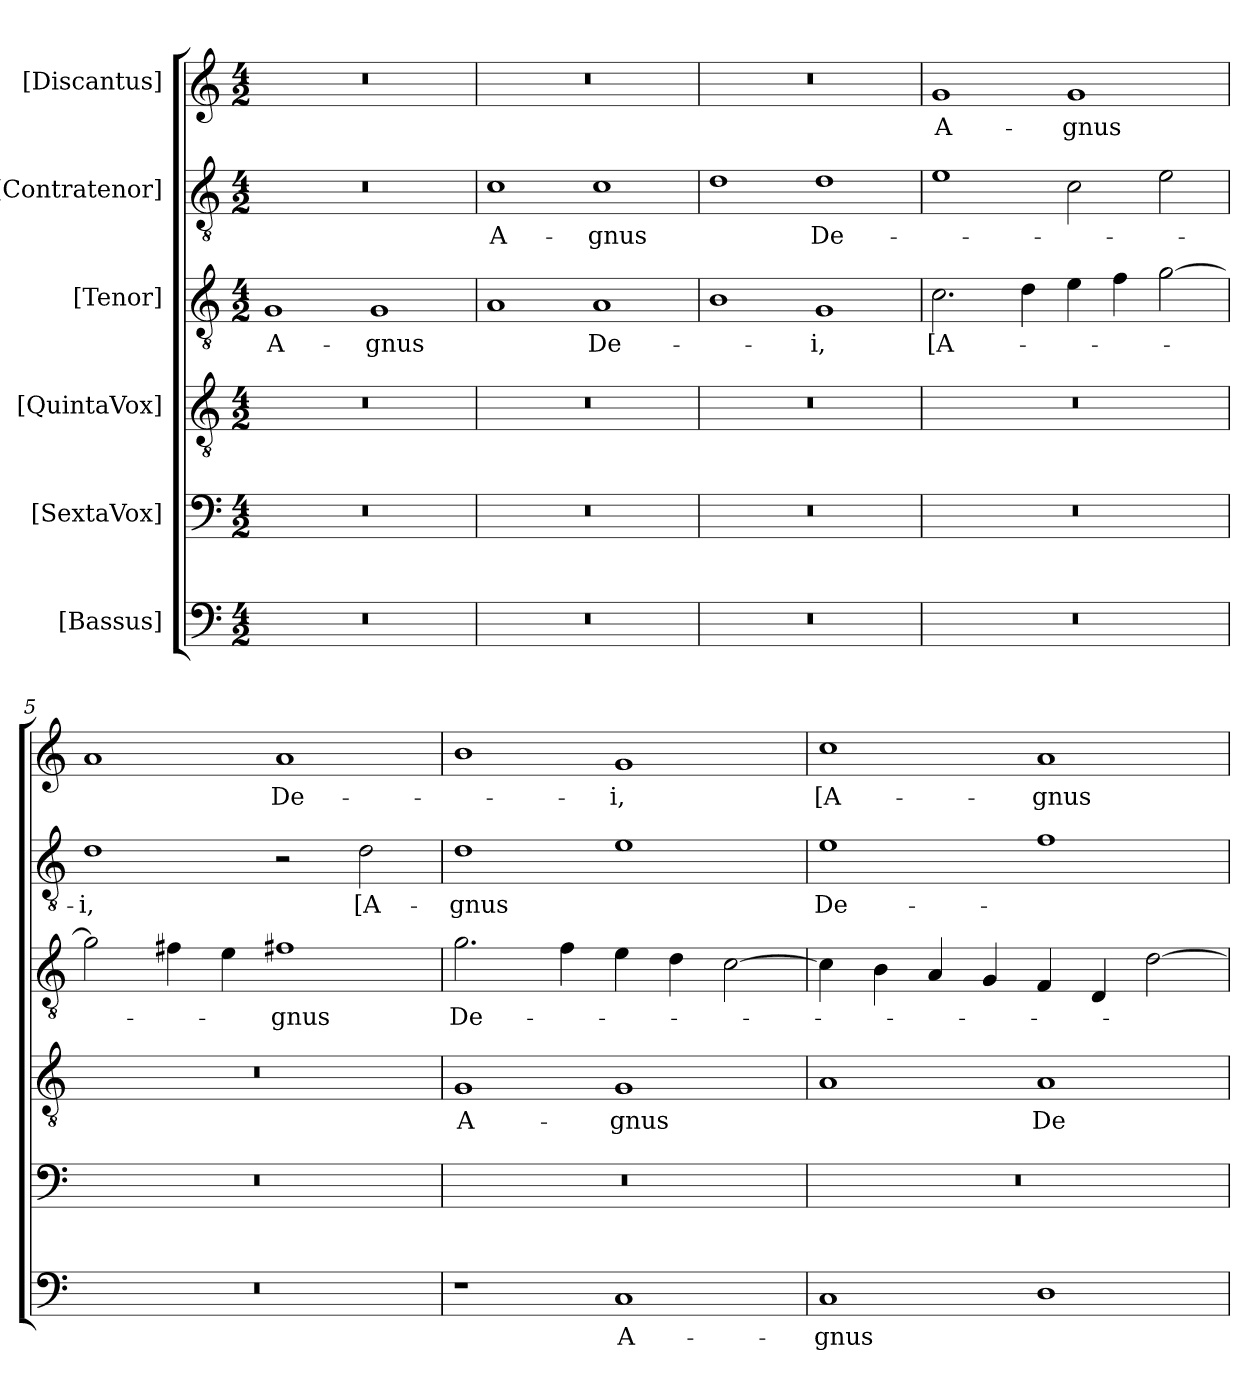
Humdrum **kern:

**kern	**text	**kern	**kern	**text	**kern	**text	**kern	**text	**kern	**text
*part6	*part6	*part5	*part4	*part4	*part3	*part3	*part2	*part2	*part1	*part1
*staff6	*staff6	*staff5	*staff4	*staff4	*staff3	*staff3	*staff2	*staff2	*staff1	*staff1
*I"[Bassus]	*	*I"[SextaVox]	*I"[QuintaVox]	*	*I"[Tenor]	*	*I"[Contratenor]	*	*I"[Discantus]	*
*clefF4	*	*clefF4	*clefGv2	*	*clefGv2	*	*clefGv2	*	*clefG2	*
*k[]	*	*k[]	*k[]	*	*k[]	*	*k[]	*	*k[]	*
*M4/2	*	*M4/2	*M4/2	*	*M4/2	*	*M4/2	*	*M4/2	*
=1	=1	=1	=1	=1	=1	=1	=1	=1	=1	=1
0r	.	0r	0r	.	1G/	A-	0r	.	0r	.
.	.	.	.	.	1G/	-gnus	.	.	.	.
=2	=2	=2	=2	=2	=2	=2	=2	=2	=2	=2
0r	.	0r	0r	.	1A/	.	1c\	A-	0r	.
.	.	.	.	.	1A/	De-	1c\	-gnus	.	.
=3	=3	=3	=3	=3	=3	=3	=3	=3	=3	=3
0r	.	0r	0r	.	1B\	.	1d\	.	0r	.
.	.	.	.	.	1G/	-i,	1d\	De-	.	.
=4	=4	=4	=4	=4	=4	=4	=4	=4	=4	=4
0r	.	0r	0r	.	2.c\	[A-	1e\	.	1g/	A-
.	.	.	.	.	4d\	.	.	.	.	.
.	.	.	.	.	4e\	.	2c\	.	1g/	-gnus
.	.	.	.	.	4f\	.	.	.	.	.
.	.	.	.	.	[2g\	.	2e\	.	.	.
=5	=5	=5	=5	=5	=5	=5	=5	=5	=5	=5
0r	.	0r	0r	.	2g\]	.	1d\	-i,	1a/	.
.	.	.	.	.	4f#X\	.	.	.	.	.
.	.	.	.	.	4e\	.	.	.	.	.
.	.	.	.	.	1f#X\	-gnus	2r	.	1a/	De-
.	.	.	.	.	.	.	2d\	[A-	.	.
=6	=6	=6	=6	=6	=6	=6	=6	=6	=6	=6
1r	.	0r	1G/	A-	2.g\	De-	1d\	-gnus	1b\	.
.	.	.	.	.	4f\	.	.	.	.	.
1C/	A-	.	1G/	-gnus	4e\	.	1e\	.	1g/	-i,
.	.	.	.	.	4d\	.	.	.	.	.
.	.	.	.	.	[2c\	.	.	.	.	.
=7	=7	=7	=7	=7	=7	=7	=7	=7	=7	=7
1C/	-gnus	0r	1A/	.	4c\]	.	1e\	De-	1cc\	[A-
.	.	.	.	.	4B\	.	.	.	.	.
.	.	.	.	.	4A/	.	.	.	.	.
.	.	.	.	.	4G/	.	.	.	.	.
1D\	.	.	1A/	De-	4F/	.	1f\	.	1a/	-gnus
.	.	.	.	.	4D/	.	.	.	.	.
.	.	.	.	.	[2d\	.	.	.	.	.
=	=	=	=	=	=	=	=	=	=	=
*-	*-	*-	*-	*-	*-	*-	*-	*-	*-	*-
